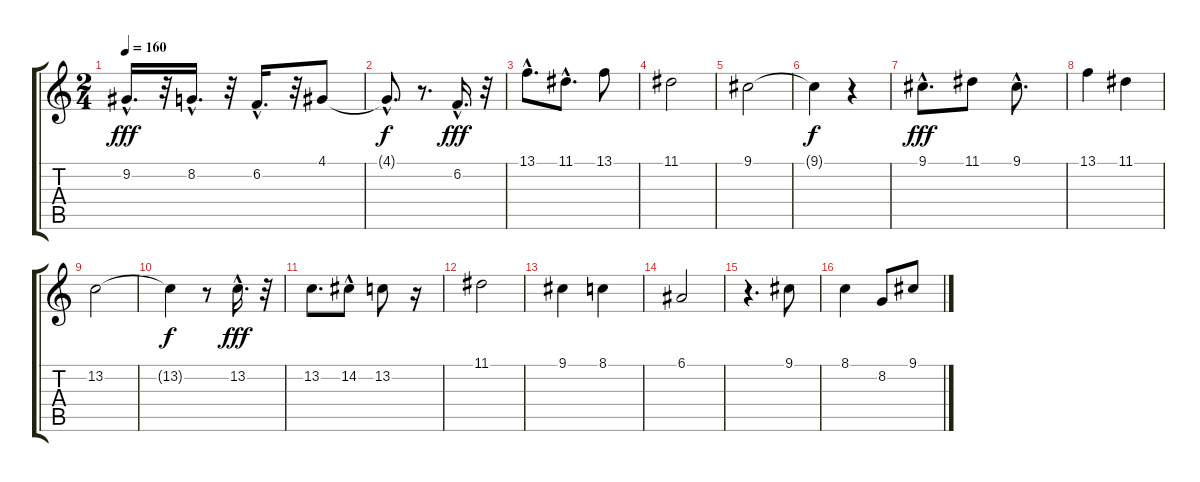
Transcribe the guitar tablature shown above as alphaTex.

\track "" {instrument mutedtrumpet}
\staff {score tabs}
\tuning (E4 B3 G3 D3 A2 E2) {hide}
\ts (2 4)
\tempo 160
\clef g2
\ks c
9.2{hac}.16{d dy fff} r.32 8.2{hac}.16{d} r.32 6.2{hac}.16{d} r.32 4.1.8 |
4.1{hac t}.8{d dy f} r.8{d} 6.2{hac}.16{d dy fff} r.32 |
13.1{hac}.8{d} 11.1{hac}.8{d} 13.1.8 |
11.1.2 |
9.1.2 |
9.1{t}.4{dy f} r.4 |
9.1{hac}.8{d dy fff} 11.1.8 9.1{hac}.8{d} |
13.1.4 11.1.4 |
13.2.2 |
13.2{t}.4{dy f} r.8 13.2{hac}.16{d dy fff} r.32 |
13.2.8{d} 14.2{hac}.8 13.2.8 r.16 |
11.1.2 |
9.1.4 8.1.4 |
6.1.2 |
r.4{d} 9.1.8 |
8.1.4 8.2.8 9.1.8
